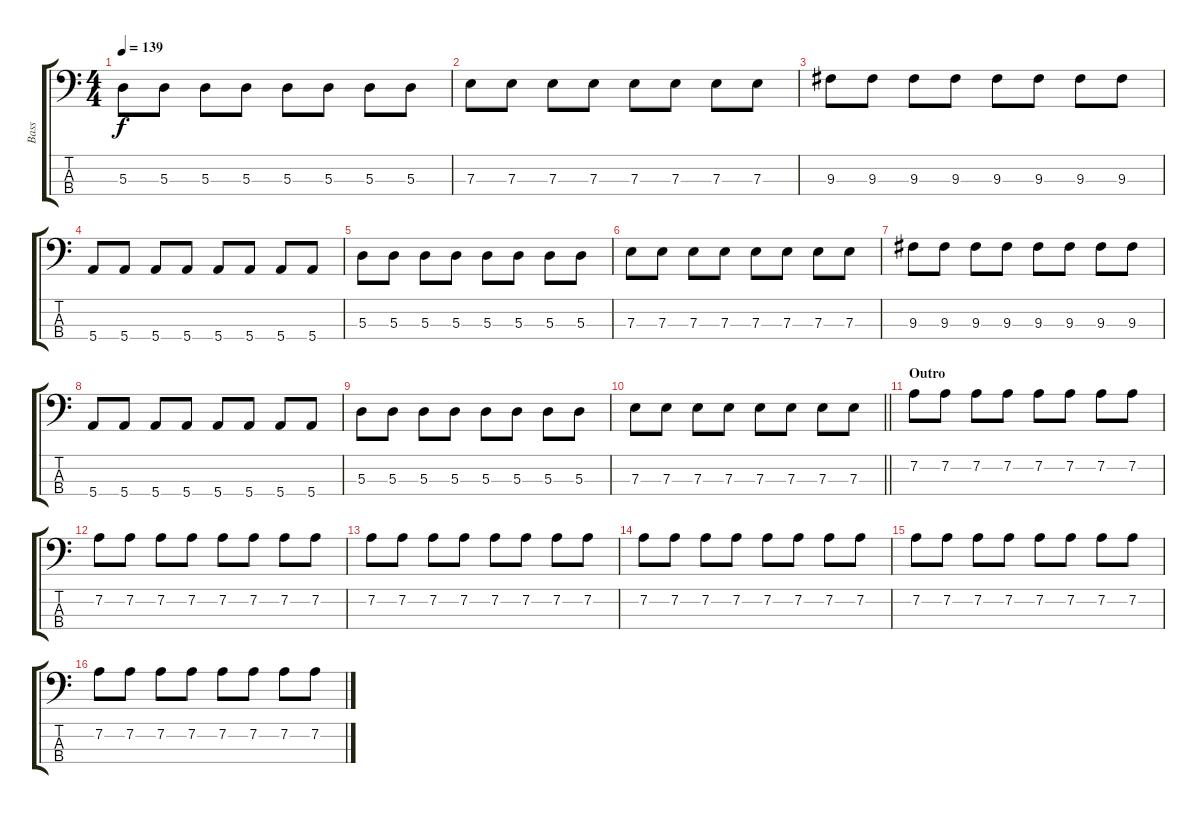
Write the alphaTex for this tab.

\track ("Bass" "Bass") {instrument electricbassfinger}
\staff {score tabs}
\tuning (G2 D2 A1 E1) {hide}
\ts (4 4)
\tempo 139
\clef f4
\ks c
5.3.8{dy f} 5.3.8 5.3.8 5.3.8 5.3.8 5.3.8 5.3.8 5.3.8 |
7.3.8 7.3.8 7.3.8 7.3.8 7.3.8 7.3.8 7.3.8 7.3.8 |
9.3.8 9.3.8 9.3.8 9.3.8 9.3.8 9.3.8 9.3.8 9.3.8 |
5.4.8 5.4.8 5.4.8 5.4.8 5.4.8 5.4.8 5.4.8 5.4.8 |
5.3.8 5.3.8 5.3.8 5.3.8 5.3.8 5.3.8 5.3.8 5.3.8 |
7.3.8 7.3.8 7.3.8 7.3.8 7.3.8 7.3.8 7.3.8 7.3.8 |
9.3.8 9.3.8 9.3.8 9.3.8 9.3.8 9.3.8 9.3.8 9.3.8 |
5.4.8 5.4.8 5.4.8 5.4.8 5.4.8 5.4.8 5.4.8 5.4.8 |
5.3.8 5.3.8 5.3.8 5.3.8 5.3.8 5.3.8 5.3.8 5.3.8 |
\barLineRight lightlight
7.3.8 7.3.8 7.3.8 7.3.8 7.3.8 7.3.8 7.3.8 7.3.8 |
\section ("" "Outro")
7.2.8 7.2.8 7.2.8 7.2.8 7.2.8 7.2.8 7.2.8 7.2.8 |
7.2.8 7.2.8 7.2.8 7.2.8 7.2.8 7.2.8 7.2.8 7.2.8 |
7.2.8 7.2.8 7.2.8 7.2.8 7.2.8 7.2.8 7.2.8 7.2.8 |
7.2.8 7.2.8 7.2.8 7.2.8 7.2.8 7.2.8 7.2.8 7.2.8 |
7.2.8 7.2.8 7.2.8 7.2.8 7.2.8 7.2.8 7.2.8 7.2.8 |
7.2.8 7.2.8 7.2.8 7.2.8 7.2.8 7.2.8 7.2.8 7.2.8
